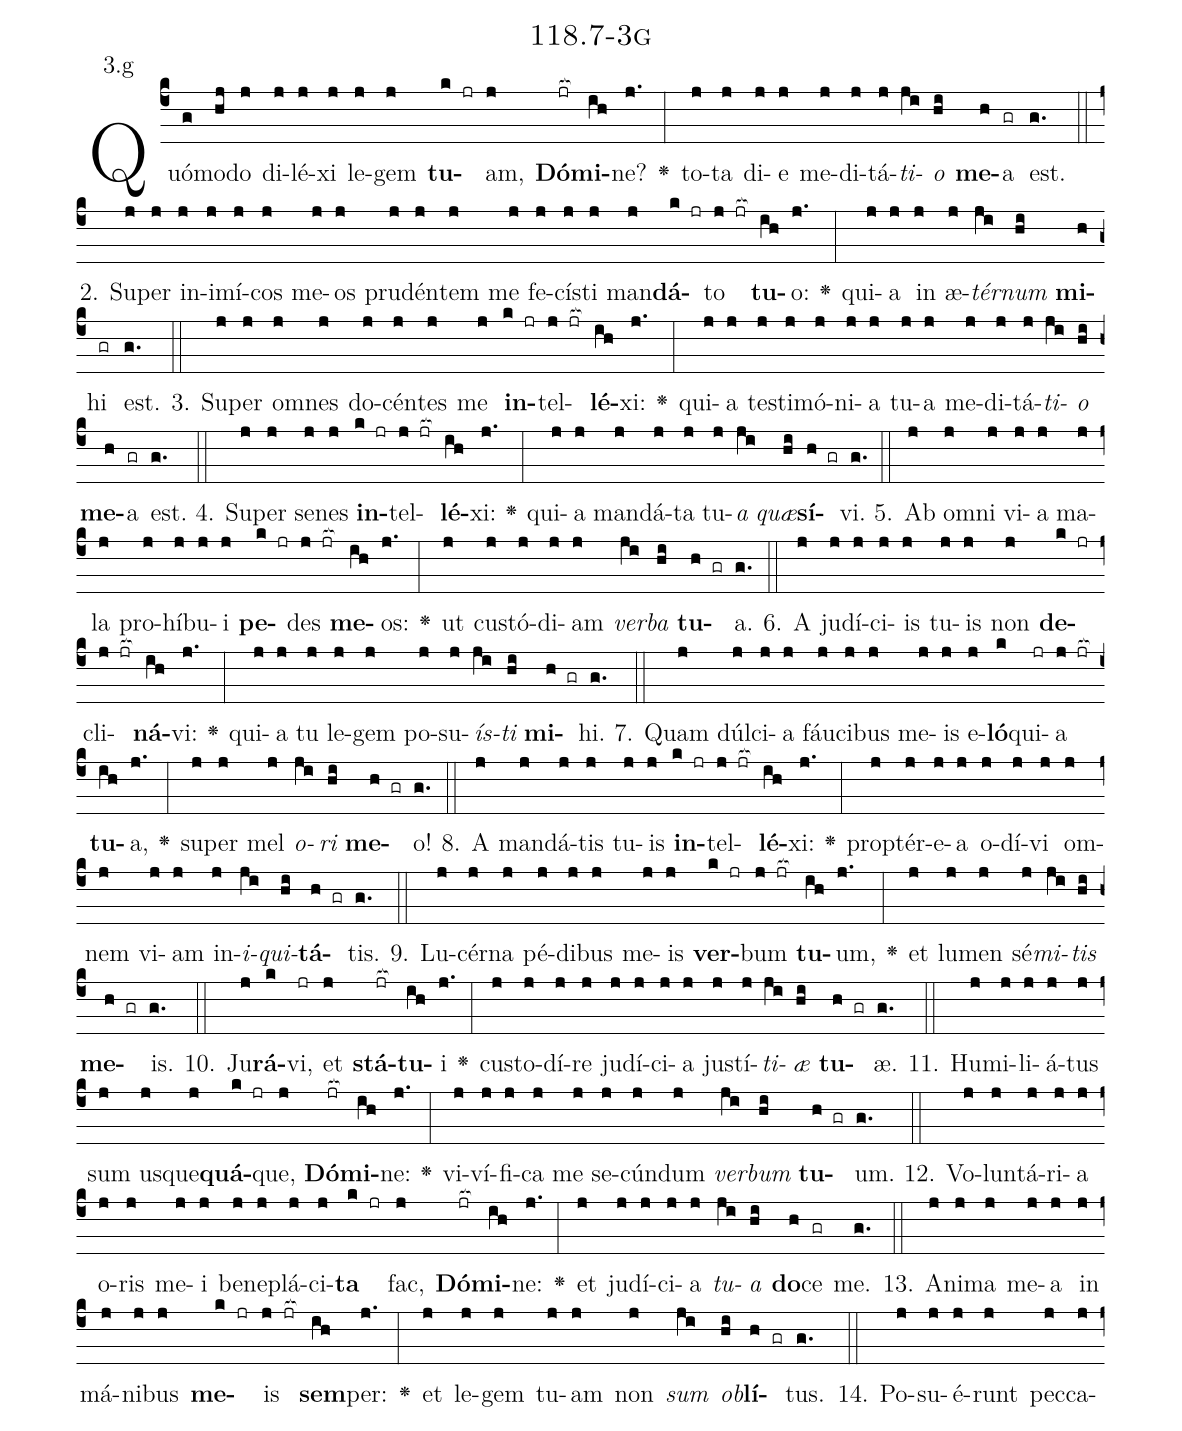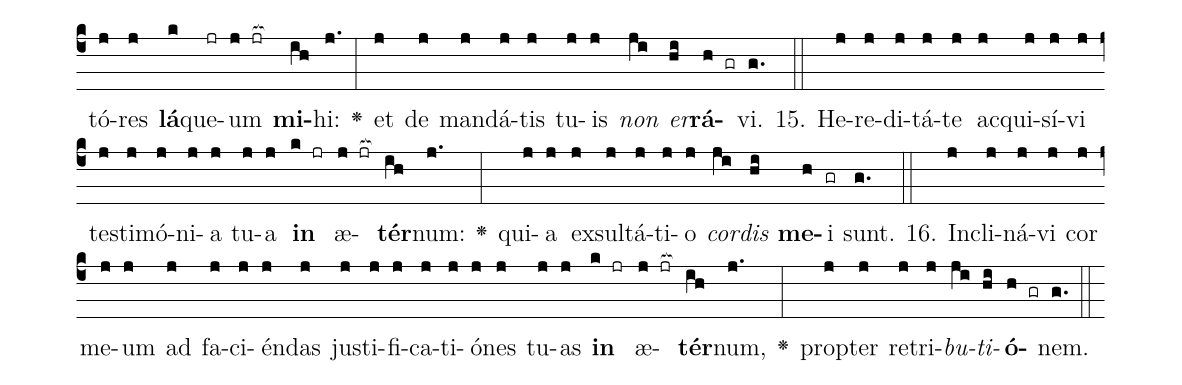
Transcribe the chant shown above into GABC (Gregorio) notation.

name: 118.7-3g;
annotation: 3.g;
%%
(c4)Quó(g)mo(hj)do(j) di(j)lé(j)xi(j) le(j)gem(j) <b>tu</b>(k jr)am,(j) <b>Dó</b>(jr[ocb:1{])<b>mi</b>(ih[ocb:0}])ne?(j.) <v>\greheightstar</v>(:) to(j)ta(j) di(j)e(j) me(j)di(j)tá(j)<i>ti</i>(ji)<i>o</i>(hi) <b>me</b>(h)a(gr) est.(g.) (::)
2. Su(j)per(j) in(j)i(j)mí(j)cos(j) me(j)os(j) pru(j)dén(j)tem(j) me(j) fe(j)cís(j)ti(j) man(j)<b>dá</b>(k jr)to(j jr[ocb:1{]) <b>tu</b>(ih[ocb:0}])o:(j.) <v>\greheightstar</v>(:) qui(j)a(j) in(j) æ(j)<i>tér</i>(ji)<i>num</i>(hi) <b>mi</b>(h)hi(gr) est.(g.) (::)
3. Su(j)per(j) om(j)nes(j) do(j)cén(j)tes(j) me(j) <b>in</b>(k jr)tel(j jr[ocb:1{])<b>lé</b>(ih[ocb:0}])xi:(j.) <v>\greheightstar</v>(:) qui(j)a(j) tes(j)ti(j)mó(j)ni(j)a(j) tu(j)a(j) me(j)di(j)tá(j)<i>ti</i>(ji)<i>o</i>(hi) <b>me</b>(h)a(gr) est.(g.) (::)
4. Su(j)per(j) se(j)nes(j) <b>in</b>(k jr)tel(j jr[ocb:1{])<b>lé</b>(ih[ocb:0}])xi:(j.) <v>\greheightstar</v>(:) qui(j)a(j) man(j)dá(j)ta(j) tu(j)<i>a</i>(ji) <i>quæ</i>(hi)<b>sí</b>(h gr)vi.(g.) (::)
5. Ab(j) om(j)ni(j) vi(j)a(j) ma(j)la(j) pro(j)hí(j)bu(j)i(j) <b>pe</b>(k jr)des(j jr[ocb:1{]) <b>me</b>(ih[ocb:0}])os:(j.) <v>\greheightstar</v>(:) ut(j) cus(j)tó(j)di(j)am(j) <i>ver</i>(ji)<i>ba</i>(hi) <b>tu</b>(h gr)a.(g.) (::)
6. A(j) ju(j)dí(j)ci(j)is(j) tu(j)is(j) non(j) <b>de</b>(k jr)cli(j jr[ocb:1{])<b>ná</b>(ih[ocb:0}])vi:(j.) <v>\greheightstar</v>(:) qui(j)a(j) tu(j) le(j)gem(j) po(j)su(j)<i>ís</i>(ji)<i>ti</i>(hi) <b>mi</b>(h gr)hi.(g.) (::)
7. Quam(j) dúl(j)ci(j)a(j) fáu(j)ci(j)bus(j) me(j)is(j) e(j)<b>ló</b>(k)qui(jr)a(j jr[ocb:1{]) <b>tu</b>(ih[ocb:0}])a,(j.) <v>\greheightstar</v>(:) su(j)per(j) mel(j) <i>o</i>(ji)<i>ri</i>(hi) <b>me</b>(h gr)o!(g.) (::)
8. A(j) man(j)dá(j)tis(j) tu(j)is(j) <b>in</b>(k jr)tel(j jr[ocb:1{])<b>lé</b>(ih[ocb:0}])xi:(j.) <v>\greheightstar</v>(:) prop(j)tér(j)e(j)a(j) o(j)dí(j)vi(j) om(j)nem(j) vi(j)am(j) in(j)<i>i</i>(ji)<i>qui</i>(hi)<b>tá</b>(h gr)tis.(g.) (::)
9. Lu(j)cér(j)na(j) pé(j)di(j)bus(j) me(j)is(j) <b>ver</b>(k jr)bum(j jr[ocb:1{]) <b>tu</b>(ih[ocb:0}])um,(j.) <v>\greheightstar</v>(:) et(j) lu(j)men(j) sé(j)<i>mi</i>(ji)<i>tis</i>(hi) <b>me</b>(h gr)is.(g.) (::)
10. Ju(j)<b>rá</b>(k)vi,(jr) et(j) <b>stá</b>(jr[ocb:1{])<b>tu</b>(ih[ocb:0}])i(j.) <v>\greheightstar</v>(:) cus(j)to(j)dí(j)re(j) ju(j)dí(j)ci(j)a(j) jus(j)tí(j)<i>ti</i>(ji)<i>æ</i>(hi) <b>tu</b>(h gr)æ.(g.) (::)
11. Hu(j)mi(j)li(j)á(j)tus(j) sum(j) us(j)que(j)<b>quá</b>(k jr)que,(j) <b>Dó</b>(jr[ocb:1{])<b>mi</b>(ih[ocb:0}])ne:(j.) <v>\greheightstar</v>(:) vi(j)ví(j)fi(j)ca(j) me(j) se(j)cún(j)dum(j) <i>ver</i>(ji)<i>bum</i>(hi) <b>tu</b>(h gr)um.(g.) (::)
12. Vo(j)lun(j)tá(j)ri(j)a(j) o(j)ris(j) me(j)i(j) be(j)ne(j)plá(j)ci(j)<b>ta</b>(k jr) fac,(j) <b>Dó</b>(jr[ocb:1{])<b>mi</b>(ih[ocb:0}])ne:(j.) <v>\greheightstar</v>(:) et(j) ju(j)dí(j)ci(j)a(j) <i>tu</i>(ji)<i>a</i>(hi) <b>do</b>(h)ce(gr) me.(g.) (::)
13. A(j)ni(j)ma(j) me(j)a(j) in(j) má(j)ni(j)bus(j) <b>me</b>(k jr)is(j jr[ocb:1{]) <b>sem</b>(ih[ocb:0}])per:(j.) <v>\greheightstar</v>(:) et(j) le(j)gem(j) tu(j)am(j) non(j) <i>sum</i>(ji) <i>ob</i>(hi)<b>lí</b>(h gr)tus.(g.) (::)
14. Po(j)su(j)é(j)runt(j) pec(j)ca(j)tó(j)res(j) <b>lá</b>(k)que(jr)um(j jr[ocb:1{]) <b>mi</b>(ih[ocb:0}])hi:(j.) <v>\greheightstar</v>(:) et(j) de(j) man(j)dá(j)tis(j) tu(j)is(j) <i>non</i>(ji) <i>er</i>(hi)<b>rá</b>(h gr)vi.(g.) (::)
15. He(j)re(j)di(j)tá(j)te(j) ac(j)qui(j)sí(j)vi(j) tes(j)ti(j)mó(j)ni(j)a(j) tu(j)a(j) <b>in</b>(k jr) æ(j jr[ocb:1{])<b>tér</b>(ih[ocb:0}])num:(j.) <v>\greheightstar</v>(:) qui(j)a(j) ex(j)sul(j)tá(j)ti(j)o(j) <i>cor</i>(ji)<i>dis</i>(hi) <b>me</b>(h)i(gr) sunt.(g.) (::)
16. In(j)cli(j)ná(j)vi(j) cor(j) me(j)um(j) ad(j) fa(j)ci(j)én(j)das(j) jus(j)ti(j)fi(j)ca(j)ti(j)ó(j)nes(j) tu(j)as(j) <b>in</b>(k jr) æ(j jr[ocb:1{])<b>tér</b>(ih[ocb:0}])num,(j.) <v>\greheightstar</v>(:) prop(j)ter(j) re(j)tri(j)<i>bu</i>(ji)<i>ti</i>(hi)<b>ó</b>(h gr)nem.(g.) (::)
